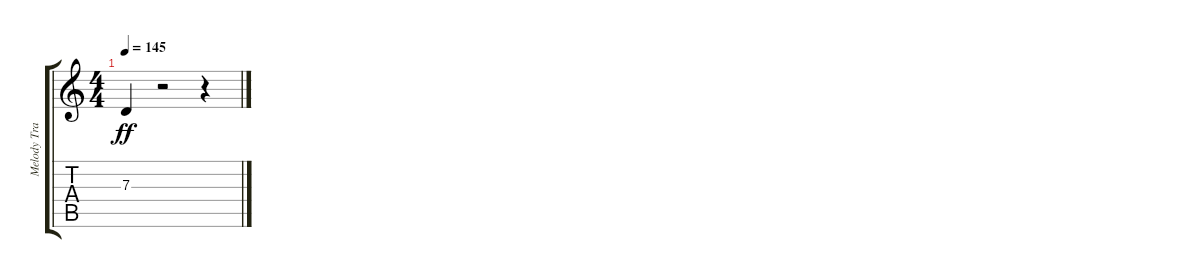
\track ("Melody Track" "Melody Tra") {instrument lead2sawtooth}
\staff {score tabs}
\tuning (E4 B3 G3 D3 A2 E2) {hide}
\ts (4 4)
\tempo 145
\clef g2
\ks c
7.3.4{dy ff} r.2 r.4
